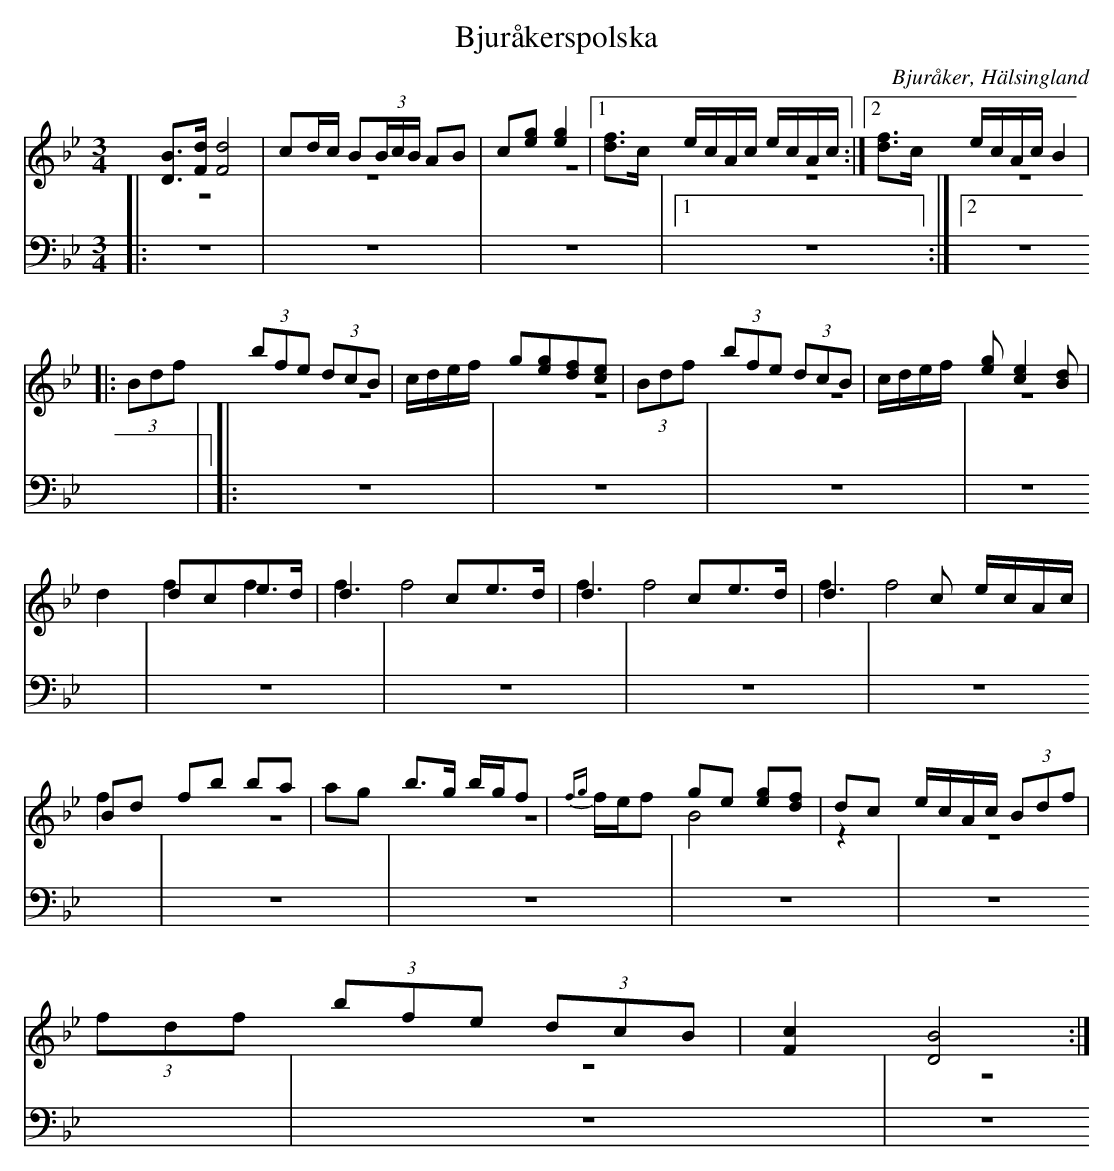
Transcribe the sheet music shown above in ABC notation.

X:1
T: Bjuråkerspolska
O: Bjuråker, Hälsingland
M: 3/4
L: 1/8
K: Bb
V:1
V:2 merge
V:3
V:1
[DB]>[Fd] [F4d4]|cd/c/ B(3B/c/B/ AB|c[eg] [e2g2]  |1[df]>c e/c/A/c/ e/c/A/c/:|2[df]>c e/c/A/c/ B2|
|:(3Bdf  (3bfe (3dcB |c/d/e/f/ g[eg][df][ce]|(3Bdf  (3bfe (3dcB |c/d/e/f/ [eg][c2e2][Bd]|
d2 dce>d|d3 ce>d|d3 ce>d|d3 c e/c/A/c/ |
Bd fb ba|ag b>g b/g/f|{fg}f/e/f ge [eg][df]|dc e/c/A/c/ (3Bdf|
(3fdf (3bfe (3dcB|[F2c2] [D4B4]:|
V:2
|: z6| z6|z6|1z6:|2 z6|
|:z6|z6|z6|z6|
f2 f2 f2|f4 f2|f4 f2|f4 f2|
z6|z6|B4 z2|z6|
z6|z6:|
V:3 clef=bass
|: z6| z6|z6|1z6:|2 z6|
|:z6| z6|z6|z6|
z6|z6|z6|z6|
z6|z6|z6|z6|
z6|z6:|
